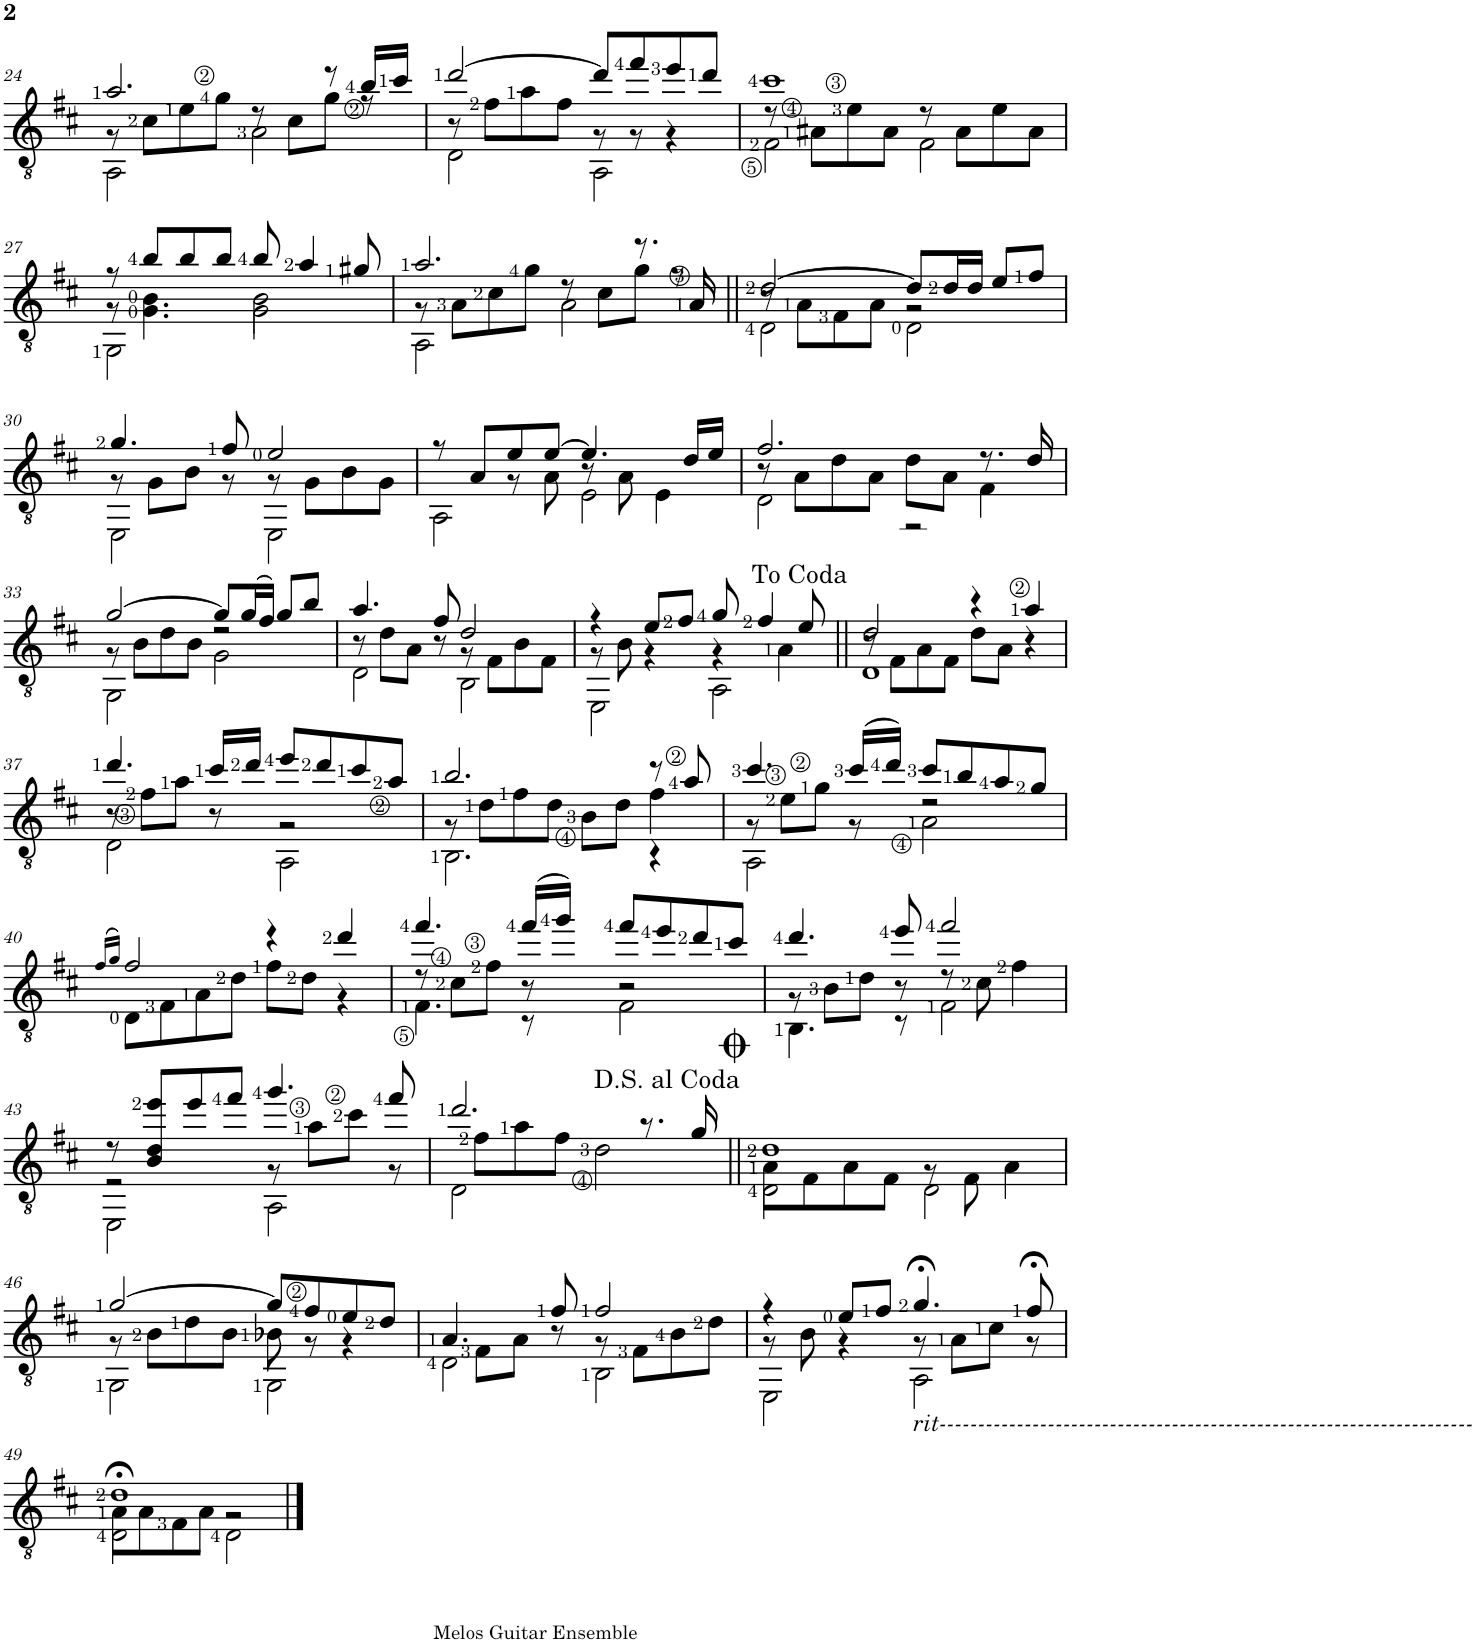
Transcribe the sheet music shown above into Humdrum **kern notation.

**kern
*part1
*staff1
*I"클래식 기타
!!LO:PB:g=z
*clefGv2
*k[f#c#]
*M4/4
=24
*^
*	*^
2.a/	8r	2AA\
.	8c#\L	.
.	8e\	.
.	8g\J	.
.	8r	2A\
.	8c#\L	.
8r	8g\J	.
16b/LL	8r	.
16cc#/JJ	.	.
=25	=25	=25
[2dd/	8r	2D\
.	8f#\L	.
.	8a\	.
.	8f#\J	.
8dd/L]	8r	2AA\
8ff#/	8r	.
8ee/	4r	.
8dd/J	.	.
=26	=26	=26
1cc#	8r	2F#\
.	8A#X\L	.
.	8e\	.
.	8A#\J	.
.	8r	2F#\
.	8A#\L	.
.	8e\	.
.	8A#\J	.
!!LO:LB:g=z	!!	!!
=27	=27	=27
8r	8r	2GG\
8b/L	4.G\ 4.B\	.
8b/	.	.
8b/J	.	.
8b/	2B\	2G\
4a/	.	.
8g#X/	.	.
=28	=28	=28
2.a/	8r	2AA\
.	8A\L	.
.	8c#\	.
.	8g\J	.
.	8r	2A\
.	8c#\L	.
8.r	8g\J	.
.	8r	.
16A/	.	.
=29||	=29||	=29||
[2d/	8r	2D\
.	8A\L	.
.	8F#\	.
.	8A\J	.
8d/L]	2r	2D\
16d/L	.	.
16d/JJ	.	.
8e/L	.	.
8f#/J	.	.
!!LO:LB:g=z	!!	!!
=30	=30	=30
4.g/	8r	2EE\
.	8G\L	.
.	8B\J	.
8f#/	8r	.
2e/	8r	2EE\
.	8G\L	.
.	8B\	.
.	8G\J	.
=31	=31	=31
8r	4ryy	2AA\
8A/L	.	.
8e/	8r	.
[8e/J	8A\	.
4.e/]	8r	2E\
.	8A\	.
.	4E\	.
16d/LL	.	.
16e/JJ	.	.
=32	=32	=32
2.f#/	8r	2D\
.	8A\L	.
.	8d\	.
.	8A\J	.
.	8d\L	2r
.	8A\J	.
8.r	4F#\	.
16d/	.	.
!!LO:LB:g=z	!!	!!
=33	=33	=33
[2g/	8r	2GG\
.	8B\L	.
.	8d\	.
.	8B\J	.
8g/L]	2r	2G\
(16g/L	.	.
16f#/JJ)	.	.
8g/L	.	.
8b/J	.	.
=34	=34	=34
4.a/	8r	2D\
.	8d\L	.
.	8A\J	.
8f#/	8r	.
2d/	8r	2BB\
.	8F#\L	.
.	8B\	.
.	8F#\J	.
=35	=35	=35
4r	8r	2EE\
.	8B\	.
8e/L	4r	.
8f#/J	.	.
8g/	4r	2AA\
4f#/	.	.
.	4A\	.
8e/	.	.
=36||	=36||	=36||
2d/	8r	1D
.	8F#\L	.
.	8A\	.
.	8F#\J	.
4r	8d\L	.
.	8A\J	.
4a/	4r	.
!!LO:LB:g=z	!!	!!
=37	=37	=37
4.dd/	8r	2D\
.	8f#\L	.
.	8a\J	.
16cc#/LL	8r	.
16dd/JJ	.	.
8ee/L	2r	2AA\
8dd/	.	.
8cc#/	.	.
8a/J	.	.
=38	=38	=38
2.b/	8r	2.BB\
.	8d\L	.
.	8f#\	.
.	8d\J	.
.	8B\L	.
.	8d\J	.
8r	4f#\	4r
8a/	.	.
=39	=39	=39
4.cc#/	8r	2AA\
.	8e\L	.
.	8g\J	.
(16cc#/LL	8r	.
16dd/JJ)	.	.
8cc#/L	2r	2A\
8b/	.	.
8a/	.	.
8g/J	.	.
*v	*v	*v
!!LO:LB:g=z
=40
(16qf#/LL
16qg/JJ)
*^
2f#/	8D\L
.	8F#\
.	8A\
.	8d\J
4r	8f#\L
.	8d\J
4dd/	4r
=41	=41
*	*^
4.ff#/	8r	4.F#\
.	8c#\L	.
.	8f#\J	.
(16ff#/LL	8r	8r
16gg/JJ)	.	.
8ff#/L	2r	2F#\
8ee/	.	.
8dd/	.	.
8cc#/J	.	.
=42	=42	=42
4.dd/	8r	4.BB\
.	8B\L	.
.	8d\J	.
8ee/	8r	8r
2ff#/	8r	2F#\
.	8c#\	.
.	4f#\	.
!!LO:LB:g=z	!!	!!
=43	=43	=43
8r	2r	2EE\
8B/ 8d/ 8ee/L	.	.
8ee/	.	.
8ff#/J	.	.
4.gg/	8r	2AA\
.	8a\L	.
.	8cc#\J	.
8ff#/	8r	.
=44	=44	=44
2.dd/	8ryy	2D\
.	8f#\L	.
.	8a\	.
.	8f#\J	.
.	2d\	2ryy
8.r	.	.
16g/	.	.
=45||	=45||	=45||
1d	8A\L	2D\
.	8F#\	.
.	8A\	.
.	8F#\J	.
.	8r	2D\
.	8F#\	.
.	4A\	.
!!LO:LB:g=z	!!	!!
=46	=46	=46
[2g/	8r	2GG\
.	8B\L	.
.	8d\	.
.	8B\J	.
8g/L]	8B-X\	2GG\
8f#/	8r	.
8e/	4r	.
8d/J	.	.
=47	=47	=47
4.A/	8ryy	2D\
.	8F#\L	.
.	8A\J	.
8f#/	8r	.
2f#/	8r	2BB\
.	8F#\L	.
.	8B\	.
.	8d\J	.
=48	=48	=48
4r	8r	2EE\
.	8B\	.
8e/L	4r	.
8f#/J	.	.
!LO:TX:b:i:t=rit---------------------------------------------------------------------	!	!
4.g;</	8r	2AA\
.	8A\L	.
.	8c#\J	.
8f#;</	8r	.
!!LO:LB:g=z	!!	!!
=49	=49	=49
1d;<	8A\L	2D\
.	8A\	.
.	8F#\	.
.	8A\J	.
.	2r	2D\
*v	*v	*v
==
*-
